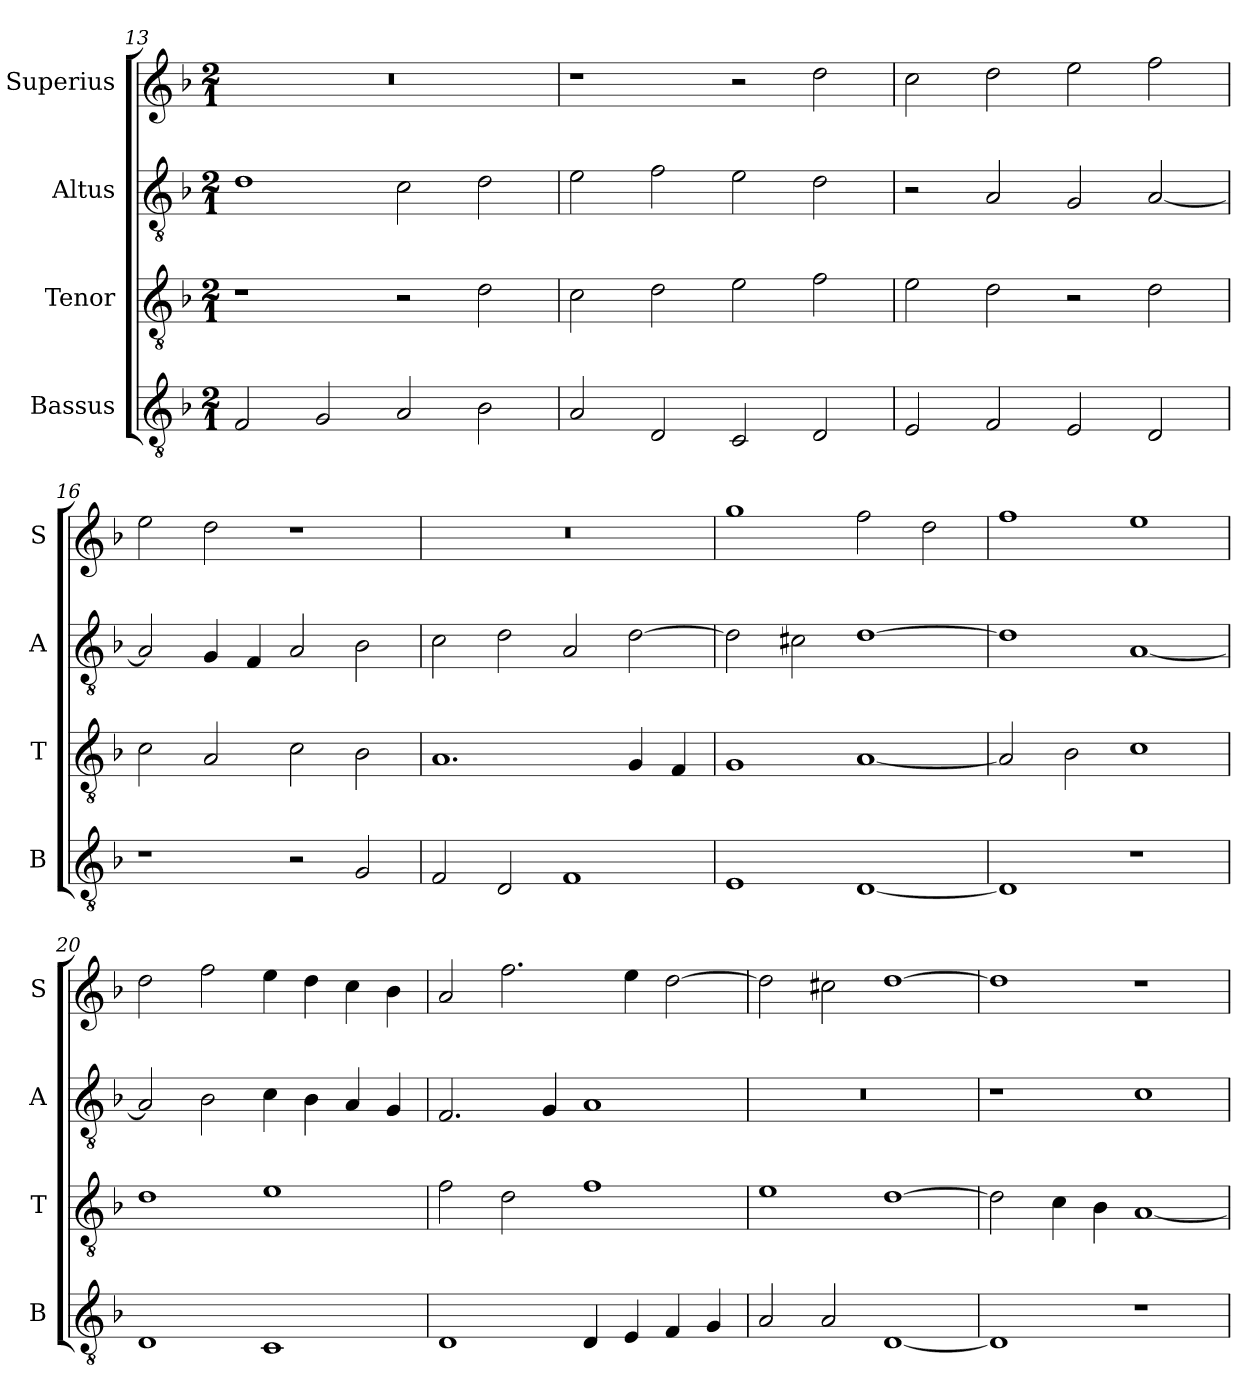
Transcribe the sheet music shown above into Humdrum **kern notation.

**kern	**kern	**kern	**kern
*part4	*part3	*part2	*part1
*staff4	*staff3	*staff2	*staff1
*I"Bassus	*I"Tenor	*I"Altus	*I"Superius
*I'B	*I'T	*I'A	*I'S
*clefGv2	*clefGv2	*clefGv2	*clefG2
*k[b-]	*k[b-]	*k[b-]	*k[b-]
*d:	*d:	*d:	*d:
*M2/1	*M2/1	*M2/1	*M2/1
=13	=13	=13	=13
2F	1r	1d	0r
2G	.	.	.
2A	2r	2c	.
2B-	2d	2d	.
=14	=14	=14	=14
2A	2c	2e	1r
2D	2d	2f	.
2C	2e	2e	2r
2D	2f	2d	2dd
=15	=15	=15	=15
2E	2e	2r	2cc
2F	2d	2A	2dd
2E	2r	2G	2ee
2D	2d	[2A	2ff
=16	=16	=16	=16
1r	2c	2A]	2ee
.	2A	4G	2dd
.	.	4F	.
2r	2c	2A	1r
2G	2B-	2B-	.
=17	=17	=17	=17
2F	1.A	2c	0r
2D	.	2d	.
1F	.	2A	.
.	4G	[2d	.
.	4F	.	.
=18	=18	=18	=18
1E	1G	2d]	1gg
.	.	2c#X	.
[1D	[1A	[1d	2ff
.	.	.	2dd
=19	=19	=19	=19
1D]	2A]	1d]	1ff
.	2B-	.	.
1r	1c	[1A	1ee
=20	=20	=20	=20
1D	1d	2A]	2dd
.	.	2B-	2ff
1C	1e	4c	4ee
.	.	4B-	4dd
.	.	4A	4cc
.	.	4G	4b-
=21	=21	=21	=21
1D	2f	2.F	2a
.	2d	.	2.ff
.	.	4G	.
4D	1f	1A	.
4E	.	.	4ee
4F	.	.	[2dd
4G	.	.	.
=22	=22	=22	=22
2A	1e	0r	2dd]
2A	.	.	2cc#X
[1D	[1d	.	[1dd
=23	=23	=23	=23
1D]	2d]	1r	1dd]
.	4c	.	.
.	4B-	.	.
1r	[1A	1c	1r
=	=	=	=
*-	*-	*-	*-
